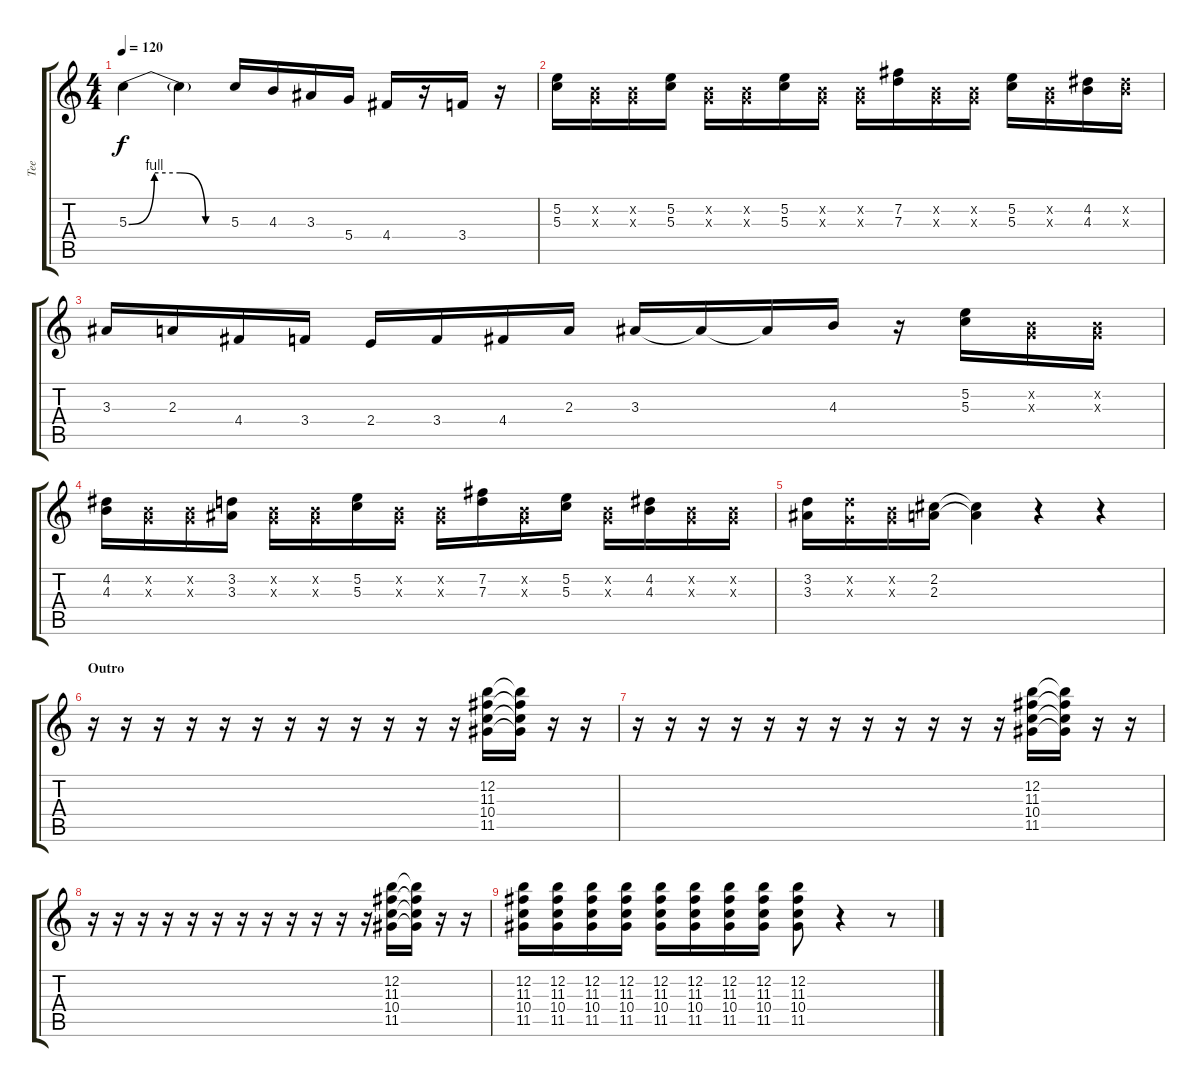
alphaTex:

\track ("Tee" "Tee") {instrument distortionguitar}
\staff {score tabs}
\tuning (E4 B3 G3 D3 A2 E2) {hide}
\ts (4 4)
\tempo 120
\clef g2
\ks c
5.3{be (custom 0 0 15 4 30 4 45 0 60 0)}.4{dy f} 5.3{t}.4 5.3.16 4.3.16 3.3.16 5.4.16 4.4.16 r.16 3.4.16 r.16 |
(5.2 5.3).16 (0.2{x} 0.3{x}).16 (0.2{x} 0.3{x}).16 (5.2 5.3).16 (0.2{x} 0.3{x}).16 (0.2{x} 0.3{x}).16 (5.2 5.3).16 (0.2{x} 0.3{x}).16 (0.2{x} 0.3{x}).16 (7.2 7.3).16 (0.2{x} 0.3{x}).16 (0.2{x} 0.3{x}).16 (5.2 5.3).16 (0.2{x} 0.3{x}).16 (4.2 4.3).16 (4.2{x} 4.3{x}).16 |
3.3.16 2.3.16 4.4.16 3.4.16 2.4.16 3.4.16 4.4.16 2.3.16 3.3.16 3.3{t}.16 3.3{t}.16 4.3.16 r.16 (5.2 5.3).16 (0.2{x} 0.3{x}).16 (0.2{x} 0.3{x}).16 |
(4.2 4.3).16 (0.2{x} 0.3{x}).16 (0.2{x} 0.3{x}).16 (3.2 3.3).16 (0.2{x} 0.3{x}).16 (0.2{x} 0.3{x}).16 (5.2 5.3).16 (0.2{x} 0.3{x}).16 (0.2{x} 0.3{x}).16 (7.2 7.3).16 (0.2{x} 0.3{x}).16 (5.2 5.3).16 (0.2{x} 0.3{x}).16 (4.2 4.3).16 (0.2{x} 0.3{x}).16 (0.2{x} 0.3{x}).16 |
(3.2 3.3).16 (3.2{x} 0.3{x}).16 (0.2{x} 0.3{x}).16 (2.2 2.3).16 (2.2{t} 2.3{t}).4 r.4 r.4 |
\section ("" "Outro")
r.16 r.16 r.16 r.16 r.16 r.16 r.16 r.16 r.16 r.16 r.16 r.16 (12.2 11.3 10.4 11.5).16 (12.2{t} 11.3{t} 10.4{t} 11.5{t}).16 r.16 r.16 |
r.16 r.16 r.16 r.16 r.16 r.16 r.16 r.16 r.16 r.16 r.16 r.16 (12.2 11.3 10.4 11.5).16 (12.2{t} 11.3{t} 10.4{t} 11.5{t}).16 r.16 r.16 |
r.16 r.16 r.16 r.16 r.16 r.16 r.16 r.16 r.16 r.16 r.16 r.16 (12.2 11.3 10.4 11.5).16 (12.2{t} 11.3{t} 10.4{t} 11.5{t}).16 r.16 r.16 |
(12.2 11.3 10.4 11.5).16 (12.2 11.3 10.4 11.5).16 (12.2 11.3 10.4 11.5).16 (12.2 11.3 10.4 11.5).16 (12.2 11.3 10.4 11.5).16 (12.2 11.3 10.4 11.5).16 (12.2 11.3 10.4 11.5).16 (12.2 11.3 10.4 11.5).16 (12.2 11.3 10.4 11.5).8 r.4 r.8
